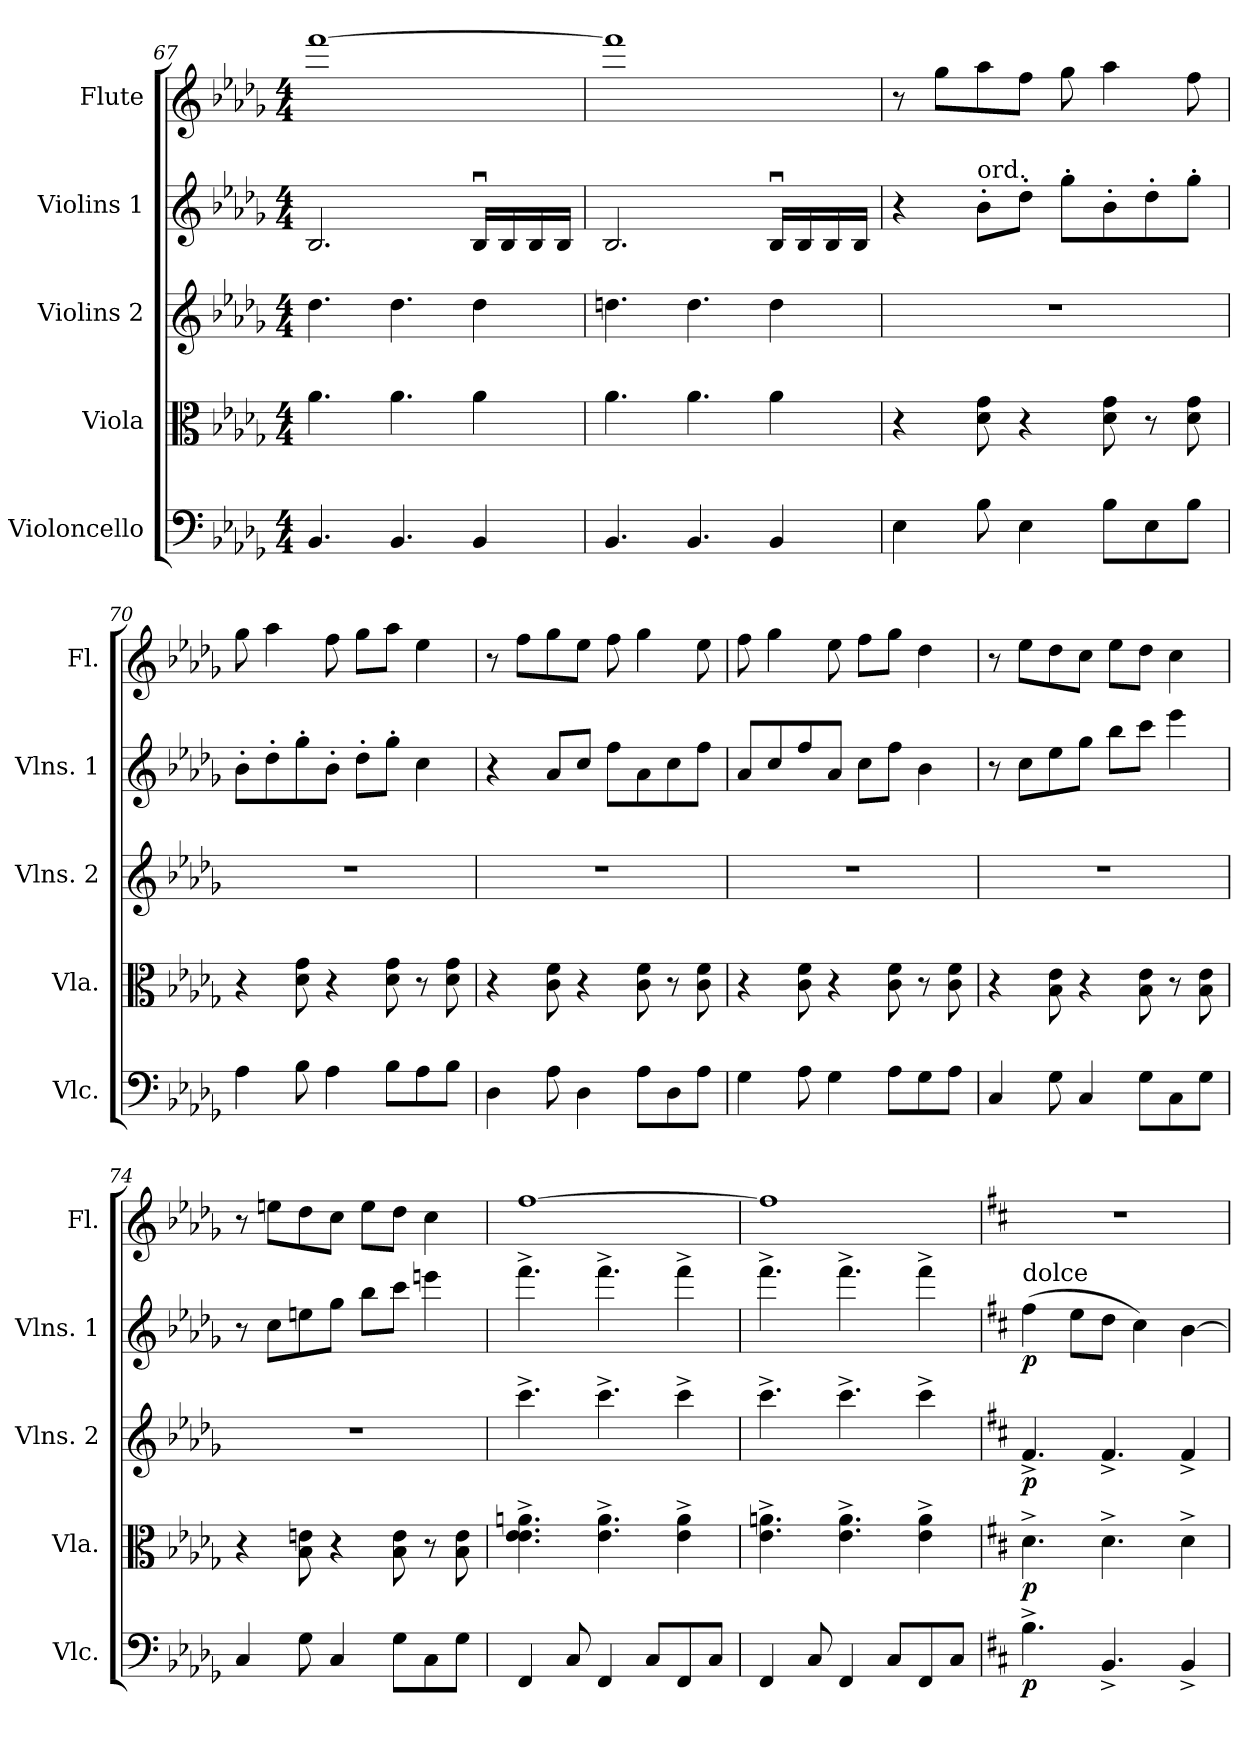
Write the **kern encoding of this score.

**kern	**dynam	**kern	**dynam	**kern	**dynam	**kern	**dynam	**kern
*part5	*part5	*part4	*part4	*part3	*part3	*part2	*part2	*part1
*staff5	*staff5	*staff4	*staff4	*staff3	*staff3	*staff2	*staff2	*staff1
*I"Violoncello	*	*I"Viola	*	*I"Violins 2	*	*I"Violins 1	*	*I"Flute
*I'Vlc.	*	*I'Vla.	*	*I'Vlns. 2	*	*I'Vlns. 1	*	*I'Fl.
*clefF4	*	*clefC3	*	*clefG2	*	*clefG2	*	*clefG2
*k[b-e-a-d-g-]	*	*k[b-e-a-d-g-]	*	*k[b-e-a-d-g-]	*	*k[b-e-a-d-g-]	*	*k[b-e-a-d-g-]
*D-:	*	*D-:	*	*D-:	*	*D-:	*	*D-:
*M4/4	*	*M4/4	*	*M4/4	*	*M4/4	*	*M4/4
=67	=67	=67	=67	=67	=67	=67	=67	=67
4.BB-/	.	4.a-\	.	4.dd-\	.	2.B-/	.	[1fff
4.BB-/	.	4.a-\	.	4.dd-\	.	.	.	.
4BB-/	.	4a-\	.	4dd-\	.	16B-u/LL	.	.
.	.	.	.	.	.	16B-/	.	.
.	.	.	.	.	.	16B-/	.	.
.	.	.	.	.	.	16B-/JJ	.	.
=68	=68	=68	=68	=68	=68	=68	=68	=68
4.BB-/	.	4.a-\	.	4.ddn\	.	2.B-/	.	1fff]
4.BB-/	.	4.a-\	.	4.dd\	.	.	.	.
4BB-/	.	4a-\	.	4dd\	.	16B-u/LL	.	.
.	.	.	.	.	.	16B-/	.	.
.	.	.	.	.	.	16B-/	.	.
.	.	.	.	.	.	16B-/JJ	.	.
=69	=69	=69	=69	=69	=69	=69	=69	=69
4E-\	.	4r	.	1r	.	4r	.	8r
.	.	.	.	.	.	.	.	8gg-\L
!	!	!	!	!	!	!LO:TX:a:t=ord.	!	!
8B-\	.	8d-\ 8g-\	.	.	.	8b-'\L	.	8aa-\
4E-\	.	4r	.	.	.	8dd-'\J	.	8ff\J
.	.	.	.	.	.	8gg-'\L	.	8gg-\
8B-\L	.	8d-\ 8g-\	.	.	.	8b-'\	.	4aa-\
8E-\	.	8r	.	.	.	8dd-'\	.	.
8B-\J	.	8d-\ 8g-\	.	.	.	8gg-'\J	.	8ff\
=70	=70	=70	=70	=70	=70	=70	=70	=70
4A-\	.	4r	.	1r	.	8b-'\L	.	8gg-\
.	.	.	.	.	.	8dd-'\	.	4aa-\
8B-\	.	8d-\ 8g-\	.	.	.	8gg-'\	.	.
4A-\	.	4r	.	.	.	8b-'\J	.	8ff\
.	.	.	.	.	.	8dd-'\L	.	8gg-\L
8B-\L	.	8d-\ 8g-\	.	.	.	8gg-'\J	.	8aa-\J
8A-\	.	8r	.	.	.	4cc\	.	4ee-\
8B-\J	.	8d-\ 8g-\	.	.	.	.	.	.
=71	=71	=71	=71	=71	=71	=71	=71	=71
4D-\	.	4r	.	1r	.	4r	.	8r
.	.	.	.	.	.	.	.	8ff\L
8A-\	.	8c\ 8f\	.	.	.	8a-/L	.	8gg-\
4D-\	.	4r	.	.	.	8cc/J	.	8ee-\J
.	.	.	.	.	.	8ff\L	.	8ff\
8A-\L	.	8c\ 8f\	.	.	.	8a-\	.	4gg-\
8D-\	.	8r	.	.	.	8cc\	.	.
8A-\J	.	8c\ 8f\	.	.	.	8ff\J	.	8ee-\
=72	=72	=72	=72	=72	=72	=72	=72	=72
4G-\	.	4r	.	1r	.	8a-/L	.	8ff\
.	.	.	.	.	.	8cc/	.	4gg-\
8A-\	.	8c\ 8f\	.	.	.	8ff/	.	.
4G-\	.	4r	.	.	.	8a-/J	.	8ee-\
.	.	.	.	.	.	8cc\L	.	8ff\L
8A-\L	.	8c\ 8f\	.	.	.	8ff\J	.	8gg-\J
8G-\	.	8r	.	.	.	4b-\	.	4dd-\
8A-\J	.	8c\ 8f\	.	.	.	.	.	.
!!LO:LB:g=z
=73	=73	=73	=73	=73	=73	=73	=73	=73
4C/	.	4r	.	1r	.	8r	.	8r
.	.	.	.	.	.	8cc\L	.	8ee-\L
8G-\	.	8B-\ 8e-\	.	.	.	8ee-\	.	8dd-\
4C/	.	4r	.	.	.	8gg-\J	.	8cc\J
.	.	.	.	.	.	8bb-\L	.	8ee-\L
8G-\L	.	8B-\ 8e-\	.	.	.	8ccc\J	.	8dd-\J
8C\	.	8r	.	.	.	4eee-\	.	4cc\
8G-\J	.	8B-\ 8e-\	.	.	.	.	.	.
=74	=74	=74	=74	=74	=74	=74	=74	=74
4C/	.	4r	.	1r	.	8r	.	8r
.	.	.	.	.	.	8cc\L	.	8een\L
8G-\	.	8B-\ 8en\	.	.	.	8een\	.	8dd-\
4C/	.	4r	.	.	.	8gg-\J	.	8cc\J
.	.	.	.	.	.	8bb-\L	.	8ee\L
8G-\L	.	8B-\ 8e\	.	.	.	8ccc\J	.	8dd-\J
8C\	.	8r	.	.	.	4eeen\	.	4cc\
8G-\J	.	8B-\ 8e\	.	.	.	.	.	.
=75	=75	=75	=75	=75	=75	=75	=75	=75
4FF/	.	4.e-\^ 4.e-\^ 4.an\^	.	4.ccc^\	.	4.fff^\	.	[1ff
8C/	.	.	.	.	.	.	.	.
4FF/	.	4.e-\^ 4.a\^	.	4.ccc^\	.	4.fff^\	.	.
8C/L	.	.	.	.	.	.	.	.
8FF/	.	4e-\^ 4a\^	.	4ccc^\	.	4fff^\	.	.
8C/J	.	.	.	.	.	.	.	.
=76	=76	=76	=76	=76	=76	=76	=76	=76
4FF/	.	4.e-\^ 4.an\^	.	4.ccc^\	.	4.fff^\	.	1ff]
8C/	.	.	.	.	.	.	.	.
4FF/	.	4.e-\^ 4.a\^	.	4.ccc^\	.	4.fff^\	.	.
8C/L	.	.	.	.	.	.	.	.
8FF/	.	4e-\^ 4a\^	.	4ccc^\	.	4fff^\	.	.
8C/J	.	.	.	.	.	.	.	.
=77	=77	=77	=77	=77	=77	=77	=77	=77
*k[f#c#]	*	*k[f#c#]	*	*k[f#c#]	*	*k[f#c#]	*	*k[f#c#]
*D:	*	*D:	*	*D:	*	*D:	*	*D:
!	!	!	!	!	!	!LO:TX:a:t=dolce	!	!
!	!LO:DY:b	!	!LO:DY:b	!	!LO:DY:b	!	!LO:DY:b	!
4.B^\	p	4.d^\	p	4.f#^/	p	(4ff#\	p	1r
.	.	.	.	.	.	8ee\L	.	.
4.BB^/	.	4.d^\	.	4.f#^/	.	8dd\J	.	.
.	.	.	.	.	.	4cc#\)	.	.
4BB^/	.	4d^\	.	4f#^/	.	[4b\	.	.
=	=	=	=	=	=	=	=	=
*-	*-	*-	*-	*-	*-	*-	*-	*-
